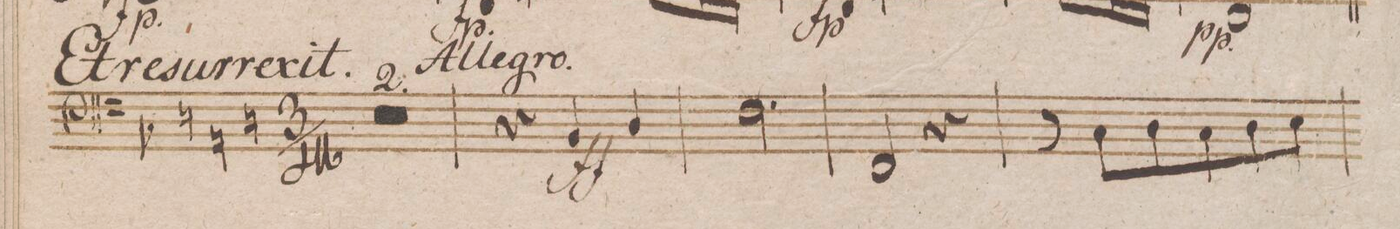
**kern	**dynam
*I"Violoncello et Baſso.	*
*clefF4	*
*k[b-e-a-d-]	*
*met(c|)	*
*M3/4	*
*null	*
*k[b-]	*
1.r	.
=126	=126
=127	=127
4r	.
4BB-/	ff
4D/	.
=128	=128
2.F\	.
=129	=129
2FF/	.
4r	.
=130	=130
8r	.
8C\L	.
8D\	.
8C\	.
8D\	.
8E\J	.
=131	=131
*-	*-
